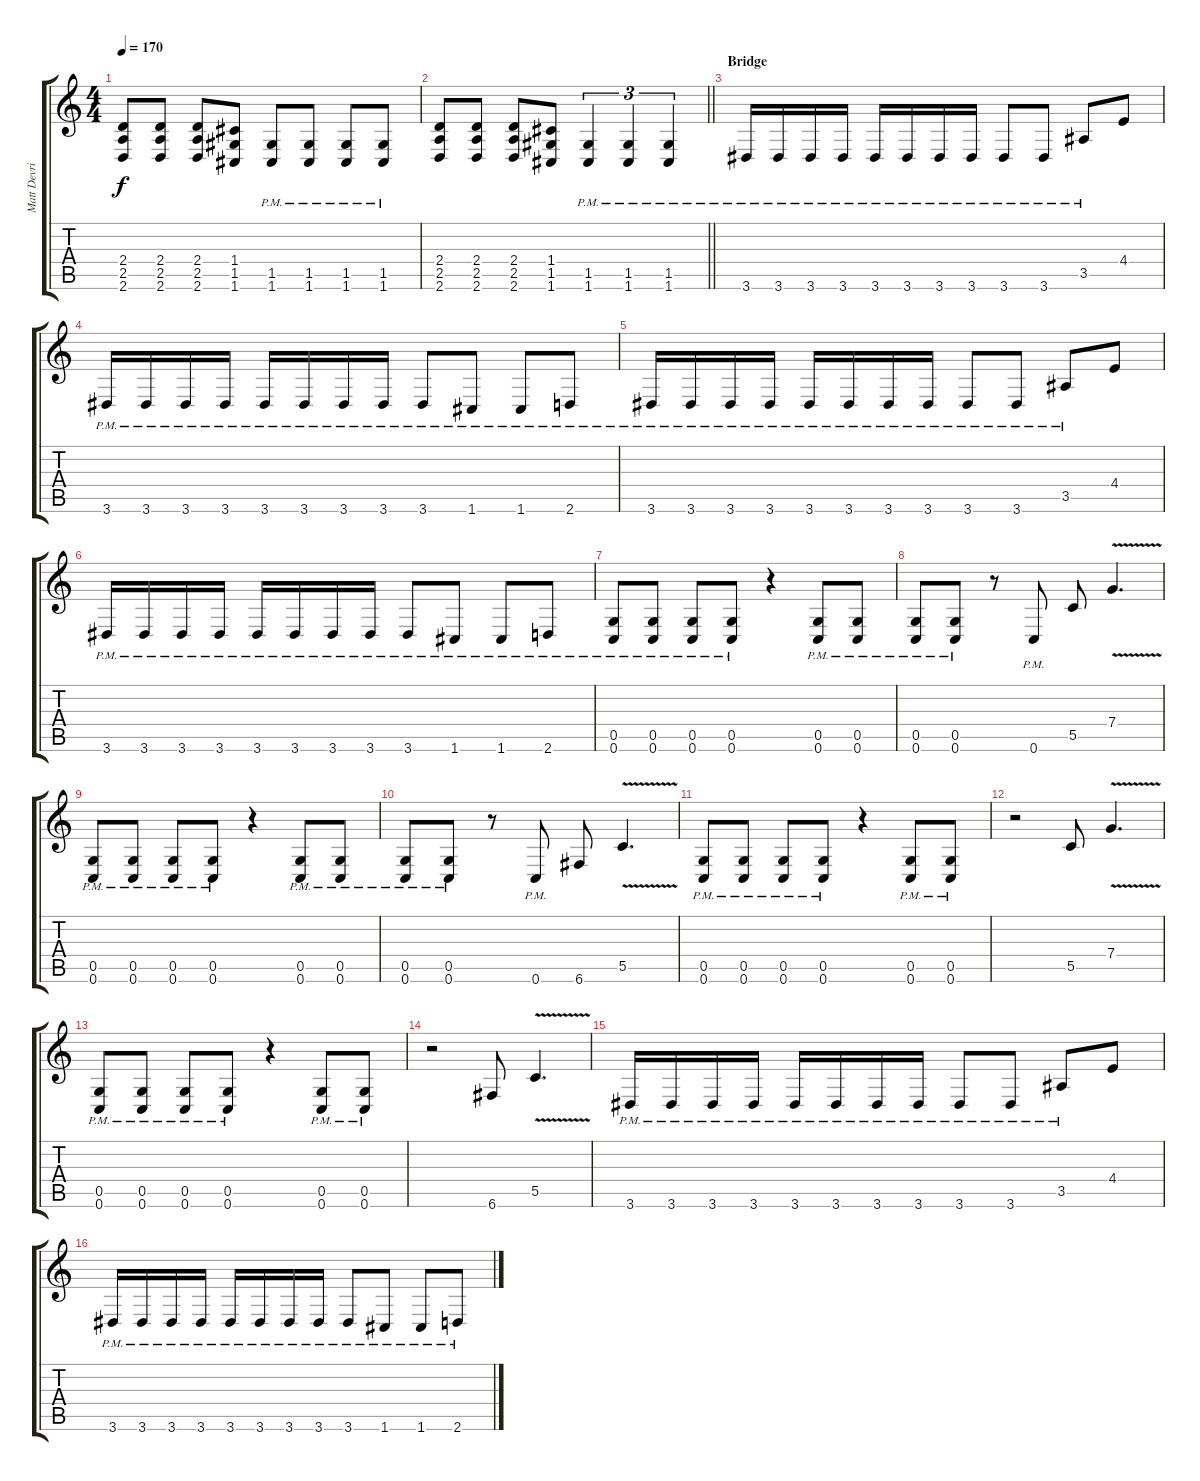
\track ("Matt Devries" "Matt Devri") {instrument overdrivenguitar}
\staff {score tabs}
\tuning (D4 A3 F3 C3 G2 C2) {hide}
\ts (4 4)
\tempo 170
\clef g2
\ks c
(2.4 2.5 2.6).8{dy f} (2.4 2.5 2.6).8 (2.4 2.5 2.6).8 (1.4 1.5 1.6).8 (1.5{pm} 1.6{pm}).8 (1.5{pm} 1.6{pm}).8 (1.5{pm} 1.6{pm}).8 (1.5{pm} 1.6{pm}).8 |
\barLineRight lightlight
(2.4 2.5 2.6).8 (2.4 2.5 2.6).8 (2.4 2.5 2.6).8 (1.4 1.5 1.6).8 (1.5{pm} 1.6{pm}).4{tu (3 2)} (1.5{pm} 1.6{pm}).4{tu (3 2)} (1.5{pm} 1.6{pm}).4{tu (3 2)} |
\section ("" "Bridge")
3.6{pm}.16 3.6{pm}.16 3.6{pm}.16 3.6{pm}.16 3.6{pm}.16 3.6{pm}.16 3.6{pm}.16 3.6{pm}.16 3.6{pm}.8 3.6{pm}.8 3.5{pm}.8 4.4.8 |
3.6{pm}.16 3.6{pm}.16 3.6{pm}.16 3.6{pm}.16 3.6{pm}.16 3.6{pm}.16 3.6{pm}.16 3.6{pm}.16 3.6{pm}.8 1.6{pm}.8 1.6{pm}.8 2.6{pm}.8 |
3.6{pm}.16 3.6{pm}.16 3.6{pm}.16 3.6{pm}.16 3.6{pm}.16 3.6{pm}.16 3.6{pm}.16 3.6{pm}.16 3.6{pm}.8 3.6{pm}.8 3.5{pm}.8 4.4.8 |
3.6{pm}.16 3.6{pm}.16 3.6{pm}.16 3.6{pm}.16 3.6{pm}.16 3.6{pm}.16 3.6{pm}.16 3.6{pm}.16 3.6{pm}.8 1.6{pm}.8 1.6{pm}.8 2.6{pm}.8 |
(0.5{pm} 0.6{pm}).8 (0.5{pm} 0.6{pm}).8 (0.5{pm} 0.6{pm}).8 (0.5{pm} 0.6{pm}).8 r.4 (0.5{pm} 0.6{pm}).8 (0.5{pm} 0.6{pm}).8 |
(0.5{pm} 0.6{pm}).8 (0.5{pm} 0.6{pm}).8 r.8 0.6{pm}.8 5.5.8 7.4{v}.4{d} |
(0.5{pm} 0.6{pm}).8 (0.5{pm} 0.6{pm}).8 (0.5{pm} 0.6{pm}).8 (0.5{pm} 0.6{pm}).8 r.4 (0.5{pm} 0.6{pm}).8 (0.5{pm} 0.6{pm}).8 |
(0.5{pm} 0.6{pm}).8 (0.5{pm} 0.6{pm}).8 r.8 0.6{pm}.8 6.6.8 5.5{v}.4{d} |
(0.5{pm} 0.6{pm}).8 (0.5{pm} 0.6{pm}).8 (0.5{pm} 0.6{pm}).8 (0.5{pm} 0.6{pm}).8 r.4 (0.5{pm} 0.6{pm}).8 (0.5{pm} 0.6{pm}).8 |
r.2 5.5.8 7.4{v}.4{d} |
(0.5{pm} 0.6{pm}).8 (0.5{pm} 0.6{pm}).8 (0.5{pm} 0.6{pm}).8 (0.5{pm} 0.6{pm}).8 r.4 (0.5{pm} 0.6{pm}).8 (0.5{pm} 0.6{pm}).8 |
r.2 6.6.8 5.5{v}.4{d} |
3.6{pm}.16 3.6{pm}.16 3.6{pm}.16 3.6{pm}.16 3.6{pm}.16 3.6{pm}.16 3.6{pm}.16 3.6{pm}.16 3.6{pm}.8 3.6{pm}.8 3.5{pm}.8 4.4.8 |
3.6{pm}.16 3.6{pm}.16 3.6{pm}.16 3.6{pm}.16 3.6{pm}.16 3.6{pm}.16 3.6{pm}.16 3.6{pm}.16 3.6{pm}.8 1.6{pm}.8 1.6{pm}.8 2.6{pm}.8
